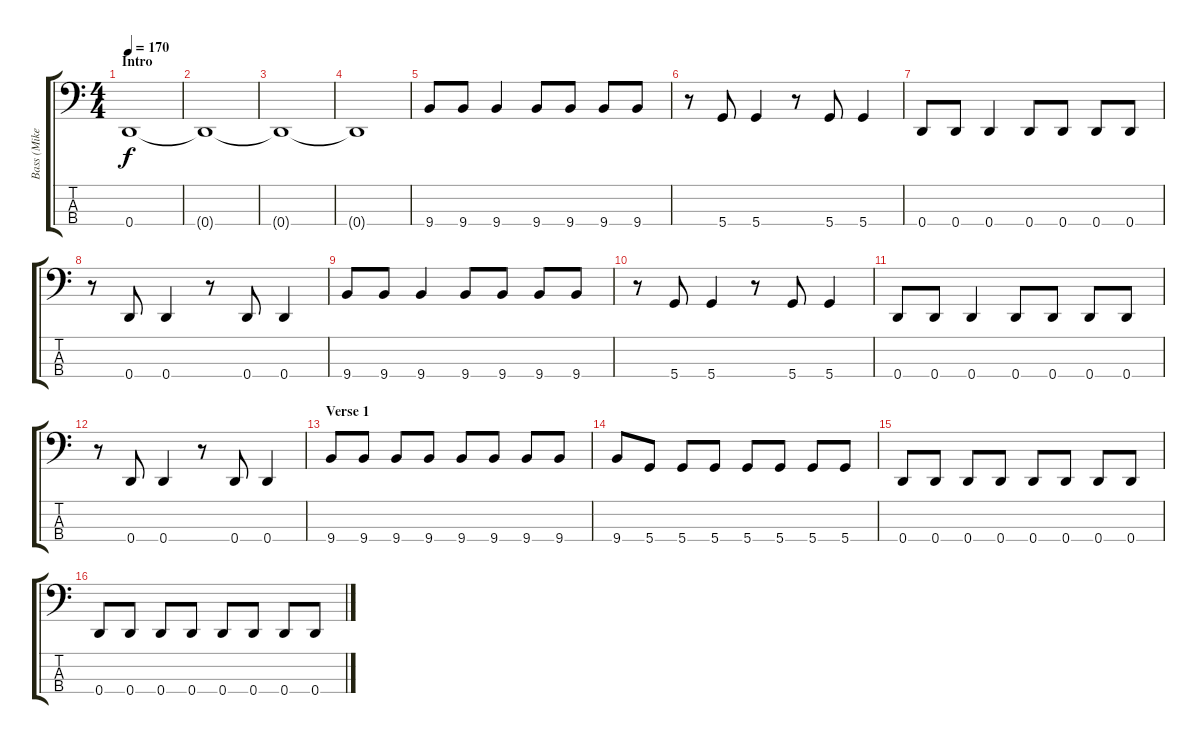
\track ("Bass (Mike Glita)" "Bass (Mike") {instrument electricbassfinger}
\staff {score tabs}
\tuning (G2 D2 A1 D1) {hide}
\ts (4 4)
\section ("" "Intro")
\tempo 170
\clef f4
\ks c
0.4.1{dy f instrument electricbassfinger} |
0.4{t}.1 |
0.4{t}.1 |
0.4{t}.1 |
9.4.8 9.4.8 9.4.4 9.4.8 9.4.8 9.4.8 9.4.8 |
r.8 5.4.8 5.4.4 r.8 5.4.8 5.4.4 |
0.4.8 0.4.8 0.4.4 0.4.8 0.4.8 0.4.8 0.4.8 |
r.8 0.4.8 0.4.4 r.8 0.4.8 0.4.4 |
9.4.8 9.4.8 9.4.4 9.4.8 9.4.8 9.4.8 9.4.8 |
r.8 5.4.8 5.4.4 r.8 5.4.8 5.4.4 |
0.4.8 0.4.8 0.4.4 0.4.8 0.4.8 0.4.8 0.4.8 |
r.8 0.4.8 0.4.4 r.8 0.4.8 0.4.4 |
\section ("" "Verse 1")
9.4.8 9.4.8 9.4.8 9.4.8 9.4.8 9.4.8 9.4.8 9.4.8 |
9.4.8 5.4.8 5.4.8 5.4.8 5.4.8 5.4.8 5.4.8 5.4.8 |
0.4.8 0.4.8 0.4.8 0.4.8 0.4.8 0.4.8 0.4.8 0.4.8 |
0.4.8 0.4.8 0.4.8 0.4.8 0.4.8 0.4.8 0.4.8 0.4.8
